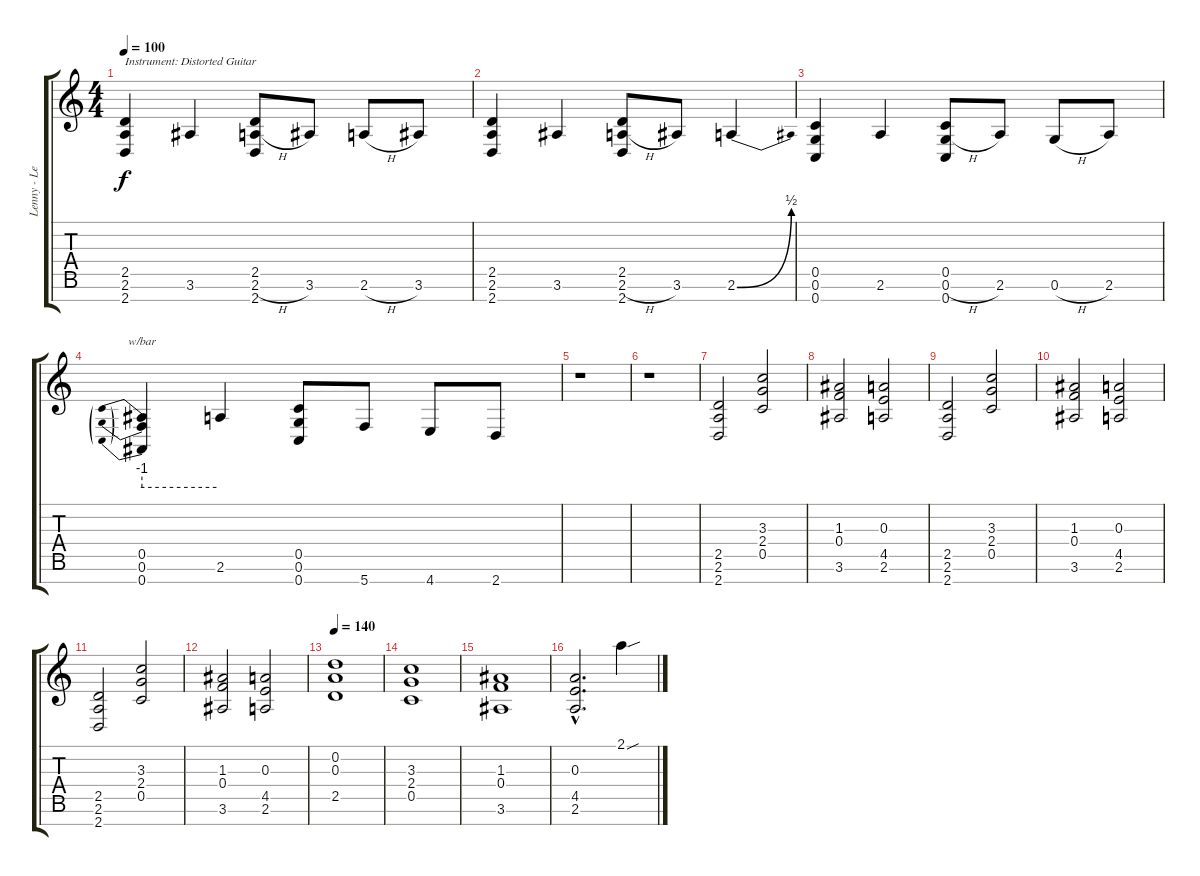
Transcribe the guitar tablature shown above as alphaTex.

\track ("Lenny - Lead Guitar" "Lenny - Le") {instrument overdrivenguitar}
\staff {score tabs}
\tuning (G4 D4 A3 F3 C3 G2 C2) {hide}
\ts (4 4)
\tempo 100
\clef g2
\ks c
(2.5 2.6 2.7).4{txt "Instrument: Distorted Guitar" dy f} 3.6.4 (2.5 2.6{h} 2.7).8 3.6.8 2.6{h}.8 3.6.8 |
(2.5 2.6 2.7).4 3.6.4 (2.5 2.6{h} 2.7).8 3.6.8 2.6{be (bend 0 0 60 2)}.4 |
(0.5 0.6 0.7).4 2.6.4 (0.5 0.6{h} 0.7).8 2.6.8 0.6{h}.8 2.6.8 |
(0.5 0.6 0.7).4{tbe (predive default 0 -4 60 -4)} 2.6.4 (0.5 0.6 0.7).8 5.7.8 4.7.8 2.7.8 |
r.1 |
r.1 |
(2.5 2.6 2.7).2 (3.3 2.4 0.5).2 |
(1.3 0.4 3.6).2 (0.3 4.5 2.6).2 |
(2.5 2.6 2.7).2 (3.3 2.4 0.5).2 |
(1.3 0.4 3.6).2 (0.3 4.5 2.6).2 |
(2.5 2.6 2.7).2 (3.3 2.4 0.5).2 |
(1.3 0.4 3.6).2 (0.3 4.5 2.6).2 |
\tempo 140
(0.2 0.3 2.5).1 |
(3.3 2.4 0.5).1 |
(1.3 0.4 3.6).1 |
(0.3{hac} 4.5{hac} 2.6{hac}).2{d} 2.1{sou}.4{volume 15}
